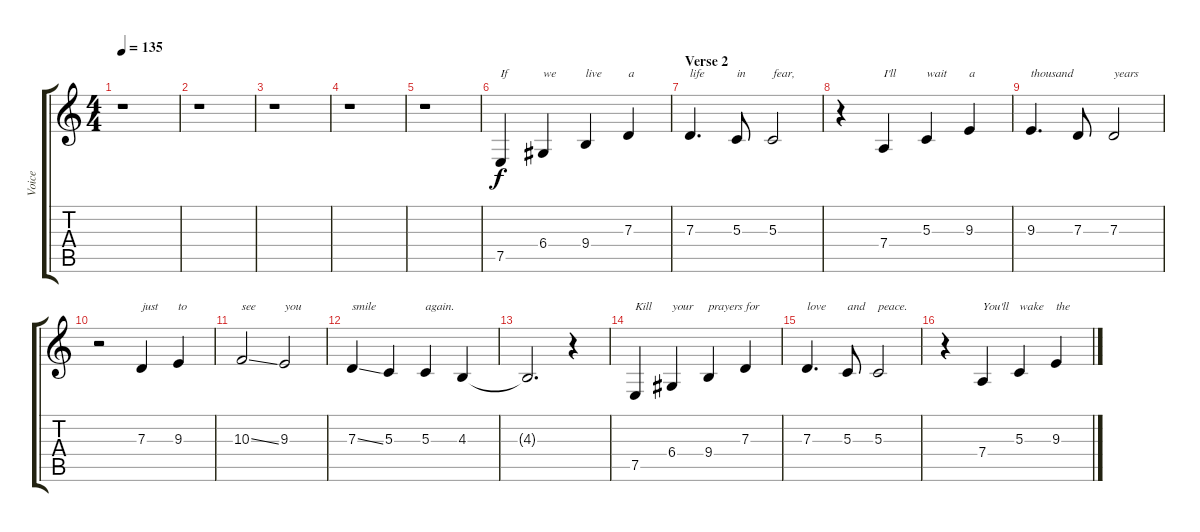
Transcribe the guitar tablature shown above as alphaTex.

\track ("Voice" "Voice") {instrument altosax}
\staff {score tabs}
\tuning (E4 B3 G3 D3 A2 E2) {hide}
\ts (4 4)
\tempo 135
\clef g2
\ks c
r.1{dy f} |
r.1 |
r.1 |
r.1 |
r.1 |
7.5.4{txt "If"} 6.4.4{txt "we"} 9.4.4{txt "live"} 7.3.4{txt "a"} |
\section ("" "Verse 2")
7.3.4{d txt "life"} 5.3.8{txt "in"} 5.3.2{txt "fear,"} |
r.4 7.4.4{txt "I'll"} 5.3.4{txt "wait"} 9.3.4{txt "a"} |
9.3.4{d txt "thousand"} 7.3.8 7.3.2{txt "years"} |
r.2 7.3.4{txt "just"} 9.3.4{txt "to"} |
10.3{ss}.2{txt "see"} 9.3.2{txt "you"} |
7.3{ss}.4{txt "smile"} 5.3.4 5.3.4{txt "again."} 4.3.4 |
4.3{t}.2{d} r.4 |
7.5.4{txt "Kill"} 6.4.4{txt "your"} 9.4.4{txt "prayers"} 7.3.4{txt "for"} |
7.3.4{d txt "love"} 5.3.8{txt "and"} 5.3.2{txt "peace."} |
r.4 7.4.4{txt "You'll"} 5.3.4{txt "wake"} 9.3.4{txt "the"}
